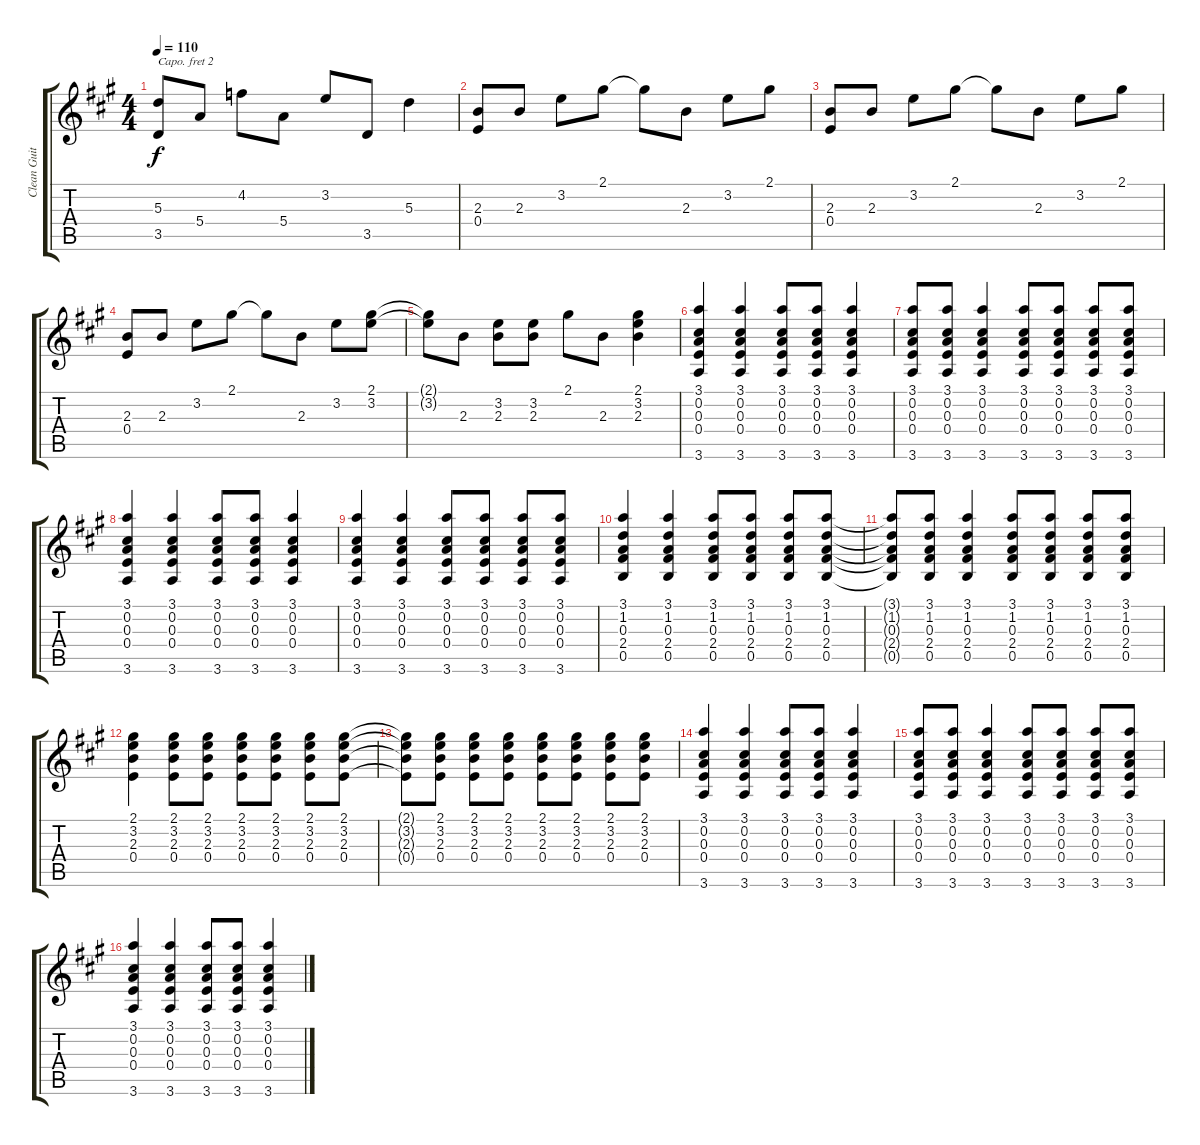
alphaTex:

\track ("Clean Guitar" "Clean Guit") {instrument electricguitarclean}
\staff {score tabs}
\capo 2
\tuning (E4 B3 G3 D3 A2 E2) {hide}
\ts (4 4)
\tempo 110
\clef g2
\ks a
(5.3 3.5).8{dy f} 5.4.8 4.2.8 5.4.8 3.2.8 3.5.8 5.3.4 |
(2.3 0.4).8 2.3.8 3.2.8 2.1.8 2.1{t}.8 2.3.8 3.2.8 2.1.8 |
(2.3 0.4).8 2.3.8 3.2.8 2.1.8 2.1{t}.8 2.3.8 3.2.8 2.1.8 |
(2.3 0.4).8 2.3.8 3.2.8 2.1.8 2.1{t}.8 2.3.8 3.2.8 (2.1 3.2).8 |
(2.1{t} 3.2{t}).8 2.3.8 (3.2 2.3).8 (3.2 2.3).8 2.1.8 2.3.8 (2.1 3.2 2.3).4 |
(3.1 0.2 0.3 0.4 3.6).4 (3.1 0.2 0.3 0.4 3.6).4 (3.1 0.2 0.3 0.4 3.6).8 (3.1 0.2 0.3 0.4 3.6).8 (3.1 0.2 0.3 0.4 3.6).4 |
(3.1 0.2 0.3 0.4 3.6).8 (3.1 0.2 0.3 0.4 3.6).8 (3.1 0.2 0.3 0.4 3.6).4 (3.1 0.2 0.3 0.4 3.6).8 (3.1 0.2 0.3 0.4 3.6).8 (3.1 0.2 0.3 0.4 3.6).8 (3.1 0.2 0.3 0.4 3.6).8 |
(3.1 0.2 0.3 0.4 3.6).4 (3.1 0.2 0.3 0.4 3.6).4 (3.1 0.2 0.3 0.4 3.6).8 (3.1 0.2 0.3 0.4 3.6).8 (3.1 0.2 0.3 0.4 3.6).4 |
(3.1 0.2 0.3 0.4 3.6).4 (3.1 0.2 0.3 0.4 3.6).4 (3.1 0.2 0.3 0.4 3.6).8 (3.1 0.2 0.3 0.4 3.6).8 (3.1 0.2 0.3 0.4 3.6).8 (3.1 0.2 0.3 0.4 3.6).8 |
(3.1 1.2 0.3 2.4 0.5).4 (3.1 1.2 0.3 2.4 0.5).4 (3.1 1.2 0.3 2.4 0.5).8 (3.1 1.2 0.3 2.4 0.5).8 (3.1 1.2 0.3 2.4 0.5).8 (3.1 1.2 0.3 2.4 0.5).8 |
(3.1{t} 1.2{t} 0.3{t} 2.4{t} 0.5{t}).8 (3.1 1.2 0.3 2.4 0.5).8 (3.1 1.2 0.3 2.4 0.5).4 (3.1 1.2 0.3 2.4 0.5).8 (3.1 1.2 0.3 2.4 0.5).8 (3.1 1.2 0.3 2.4 0.5).8 (3.1 1.2 0.3 2.4 0.5).8 |
(2.1 3.2 2.3 0.4).4 (2.1 3.2 2.3 0.4).8 (2.1 3.2 2.3 0.4).8 (2.1 3.2 2.3 0.4).8 (2.1 3.2 2.3 0.4).8 (2.1 3.2 2.3 0.4).8 (2.1 3.2 2.3 0.4).8 |
(2.1{t} 3.2{t} 2.3{t} 0.4{t}).8 (2.1 3.2 2.3 0.4).8 (2.1 3.2 2.3 0.4).8 (2.1 3.2 2.3 0.4).8 (2.1 3.2 2.3 0.4).8 (2.1 3.2 2.3 0.4).8 (2.1 3.2 2.3 0.4).8 (2.1 3.2 2.3 0.4).8 |
(3.1 0.2 0.3 0.4 3.6).4 (3.1 0.2 0.3 0.4 3.6).4 (3.1 0.2 0.3 0.4 3.6).8 (3.1 0.2 0.3 0.4 3.6).8 (3.1 0.2 0.3 0.4 3.6).4 |
(3.1 0.2 0.3 0.4 3.6).8 (3.1 0.2 0.3 0.4 3.6).8 (3.1 0.2 0.3 0.4 3.6).4 (3.1 0.2 0.3 0.4 3.6).8 (3.1 0.2 0.3 0.4 3.6).8 (3.1 0.2 0.3 0.4 3.6).8 (3.1 0.2 0.3 0.4 3.6).8 |
(3.1 0.2 0.3 0.4 3.6).4 (3.1 0.2 0.3 0.4 3.6).4 (3.1 0.2 0.3 0.4 3.6).8 (3.1 0.2 0.3 0.4 3.6).8 (3.1 0.2 0.3 0.4 3.6).4
